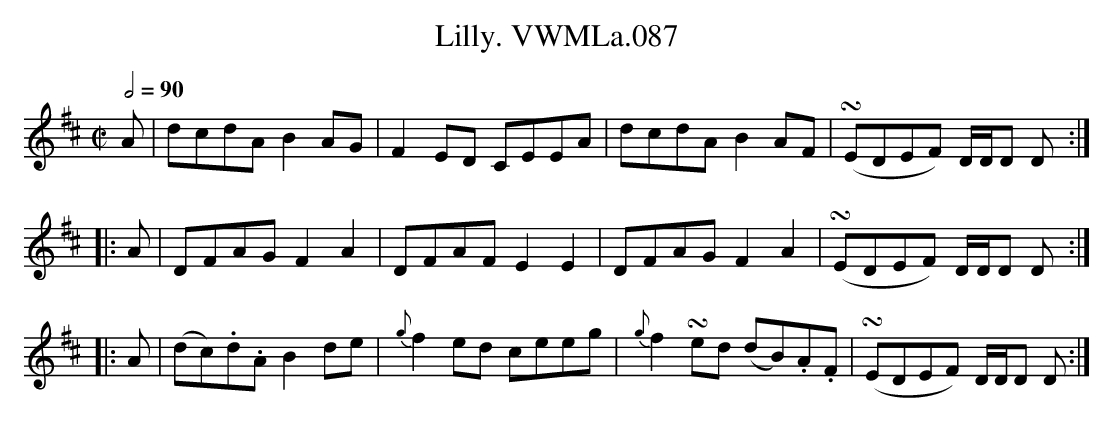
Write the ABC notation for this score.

X:1
T:Lilly. VWMLa.087
M:C|
L:1/8
Q:1/2=90
K:D
A|dcdA B2AG|F2ED CEEA|dcdA B2AF|!turn!(EDEF) D/D/D D:|
|:A|DFAG F2A2|DFAF E2E2|DFAG F2A2|!turn!(EDEF) D/D/D D:|
|:A|(dc).d.A B2de|{g}f2ed ceeg|\
{g}f2!turn!ed (dB).A.F|!turn!(EDEF) D/D/D D:|
